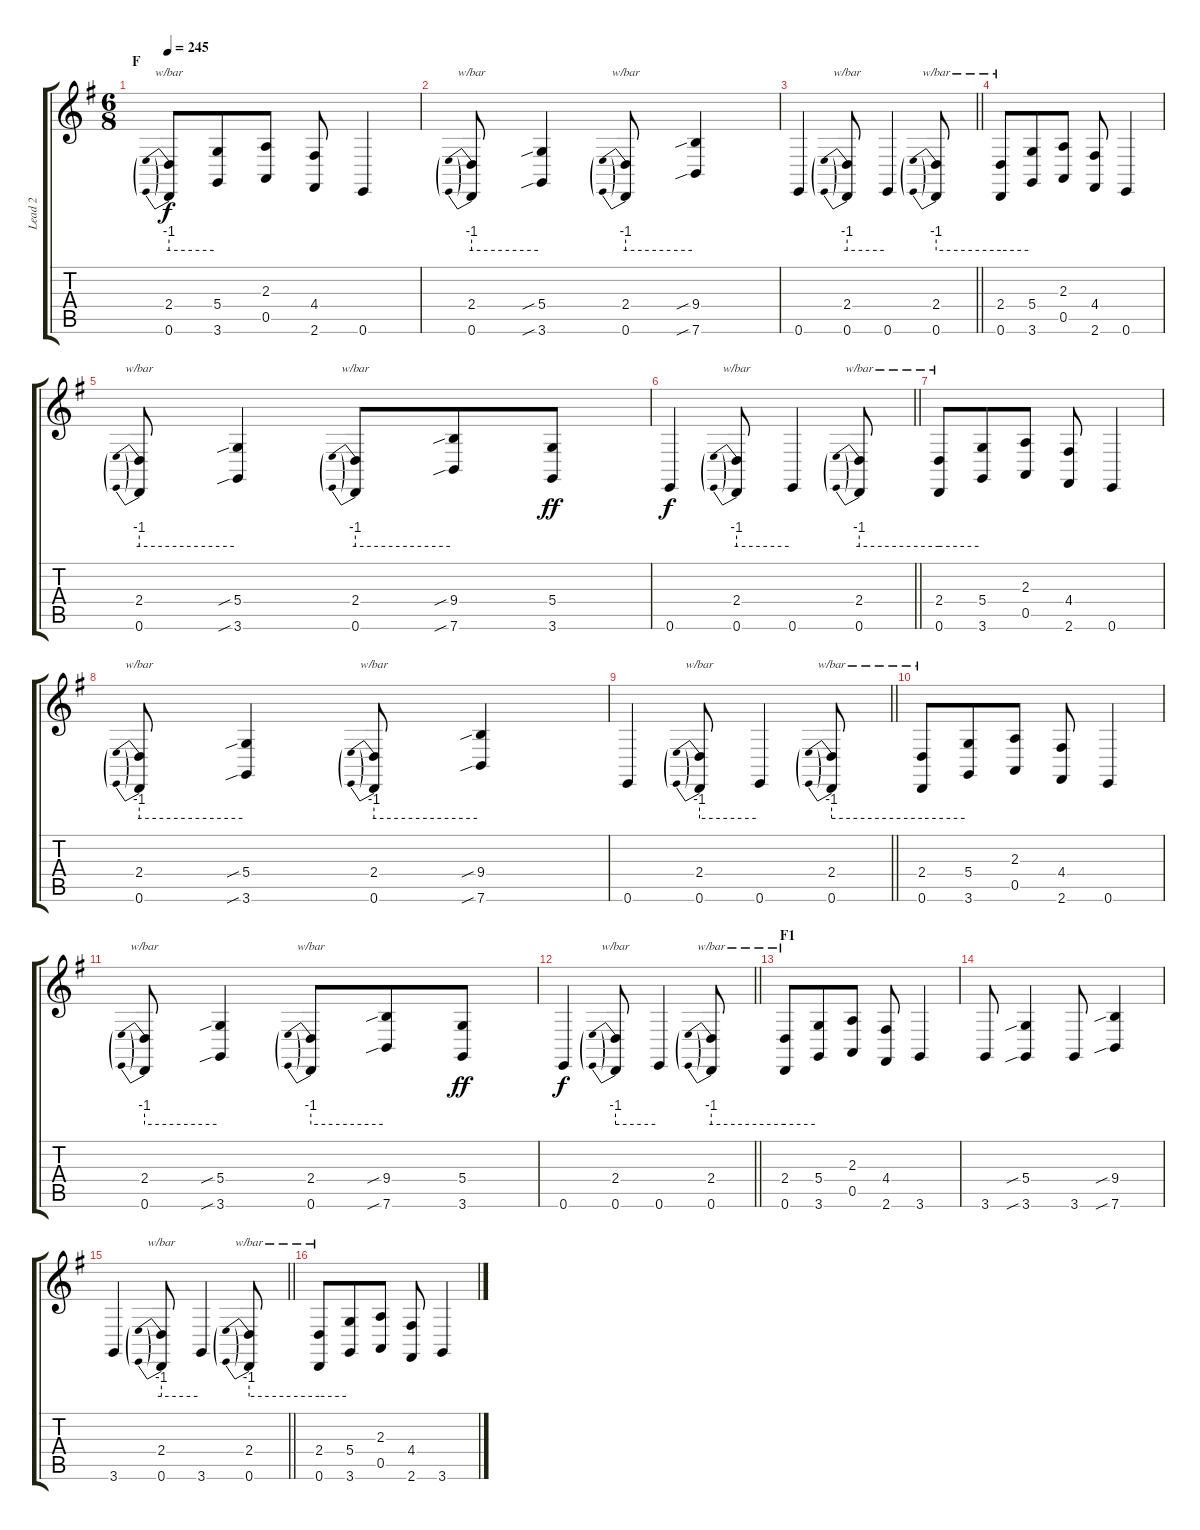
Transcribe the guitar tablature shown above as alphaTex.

\track ("Lead 2" "Lead 2") {instrument lead2sawtooth}
\staff {score tabs}
\tuning (E4 B3 G3 D3 A2 E2) {hide}
\ts (6 8)
\section ("" "F")
\tempo 245
\clef g2
\ks eminor
(2.4 0.6).8{tbe (predive default 0 -4 60 -4) dy f} (5.4 3.6).8 (2.3 0.5).8 (4.4 2.6).8 0.6.4 |
(2.4 0.6).8{tbe (predive default 0 -4 60 -4)} (5.4{sib} 3.6{sib}).4 (2.4 0.6).8{tbe (predive default 0 -4 60 -4)} (9.4{sib} 7.6{sib}).4 |
\barLineRight lightlight
0.6.4 (2.4 0.6).8{tbe (predive default 0 -4 60 -4)} 0.6.4 (2.4 0.6).8{tbe (predive default 0 -4 60 -4)} |
\section ("" "")
(2.4 0.6).8{tbe (hold default 0 -4 60 -4)} (5.4 3.6).8 (2.3 0.5).8 (4.4 2.6).8 0.6.4 |
(2.4 0.6).8{tbe (predive default 0 -4 60 -4)} (5.4{sib} 3.6{sib}).4 (2.4 0.6).8{tbe (predive default 0 -4 60 -4)} (9.4{sib} 7.6{sib}).8 (5.4 3.6).8{dy ff} |
\barLineRight lightlight
0.6.4{dy f} (2.4 0.6).8{tbe (predive default 0 -4 60 -4)} 0.6.4 (2.4 0.6).8{tbe (predive default 0 -4 60 -4)} |
\section ("" "")
(2.4 0.6).8{tbe (hold default 0 -4 60 -4)} (5.4 3.6).8 (2.3 0.5).8 (4.4 2.6).8 0.6.4 |
(2.4 0.6).8{tbe (predive default 0 -4 60 -4)} (5.4{sib} 3.6{sib}).4 (2.4 0.6).8{tbe (predive default 0 -4 60 -4)} (9.4{sib} 7.6{sib}).4 |
\barLineRight lightlight
0.6.4 (2.4 0.6).8{tbe (predive default 0 -4 60 -4)} 0.6.4 (2.4 0.6).8{tbe (predive default 0 -4 60 -4)} |
\section ("" "")
(2.4 0.6).8{tbe (hold default 0 -4 60 -4)} (5.4 3.6).8 (2.3 0.5).8 (4.4 2.6).8 0.6.4 |
(2.4 0.6).8{tbe (predive default 0 -4 60 -4)} (5.4{sib} 3.6{sib}).4 (2.4 0.6).8{tbe (predive default 0 -4 60 -4)} (9.4{sib} 7.6{sib}).8 (5.4 3.6).8{dy ff} |
\barLineRight lightlight
0.6.4{dy f} (2.4 0.6).8{tbe (predive default 0 -4 60 -4)} 0.6.4 (2.4 0.6).8{tbe (predive default 0 -4 60 -4)} |
\section ("" "F1")
(2.4 0.6).8{tbe (hold default 0 -4 60 -4)} (5.4 3.6).8 (2.3 0.5).8 (4.4 2.6).8 3.6.4 |
3.6.8 (5.4{sib} 3.6{sib}).4 3.6.8 (9.4{sib} 7.6{sib}).4 |
\barLineRight lightlight
3.6.4 (2.4 0.6).8{tbe (predive default 0 -4 60 -4)} 3.6.4 (2.4 0.6).8{tbe (predive default 0 -4 60 -4)} |
\section ("" "")
(2.4 0.6).8{tbe (hold default 0 -4 60 -4)} (5.4 3.6).8 (2.3 0.5).8 (4.4 2.6).8 3.6.4
